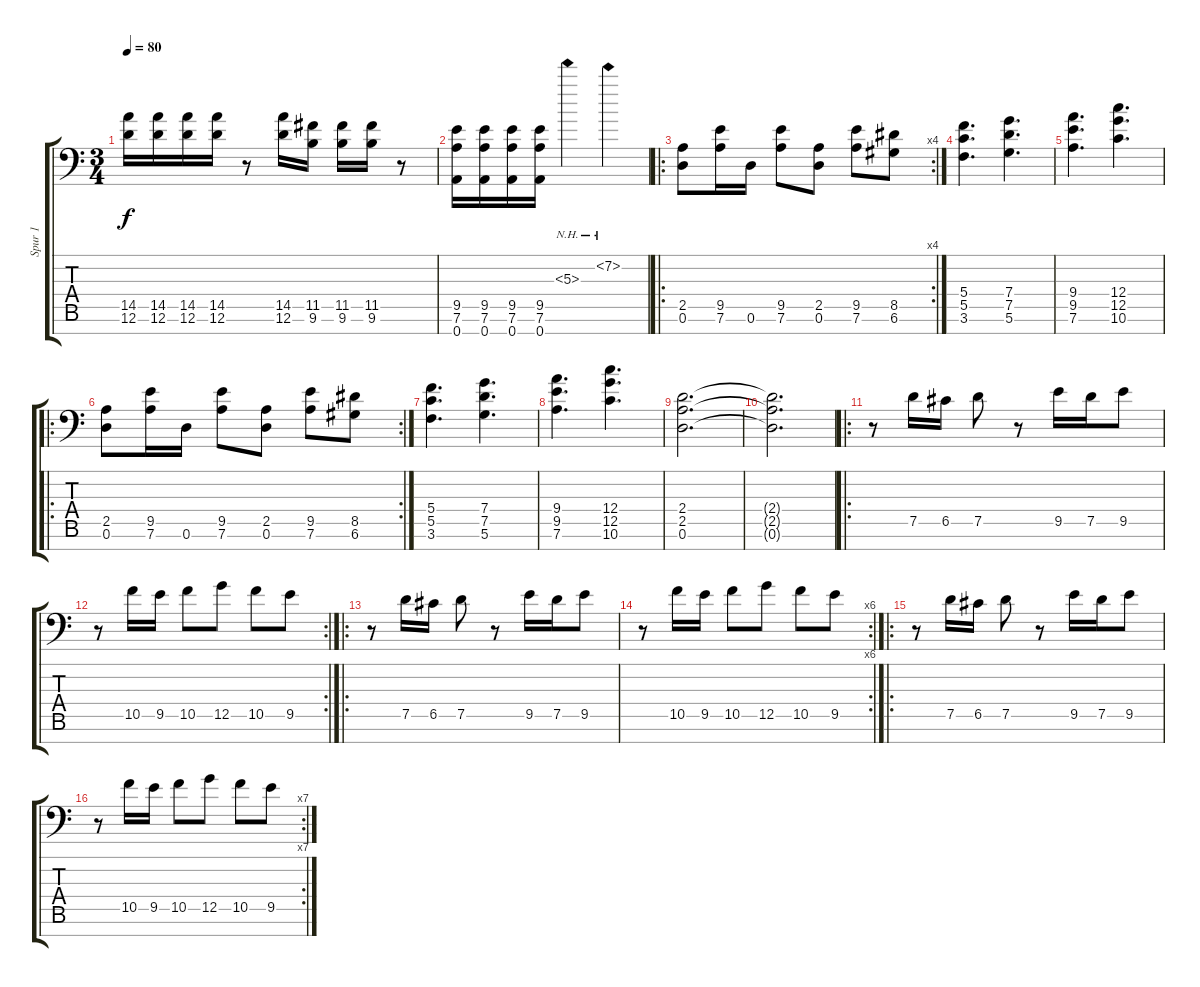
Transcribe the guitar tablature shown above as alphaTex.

\track ("Spur 1" "Spur 1") {instrument distortionguitar}
\staff {score tabs}
\tuning (D4 A3 F3 C3 G2 D2 A1) {hide}
\ts (3 4)
\tempo 80
\clef f4
\ks c
(14.5 12.6).16{dy f} (14.5 12.6).16 (14.5 12.6).16 (14.5 12.6).16 r.8 (14.5 12.6).16 (11.5 9.6).16 (11.5 9.6).16 (11.5 9.6).16 r.8 |
(9.5 7.6 0.7).16 (9.5 7.6 0.7).16 (9.5 7.6 0.7).16 (9.5 7.6 0.7).16 5.3{nh}.4 7.2{nh}.4 |
\ro
\rc 4
(2.5 0.6).8 (9.5 7.6).16 0.6.16 (9.5 7.6).8 (2.5 0.6).8 (9.5 7.6).8 (8.5 6.6).8 |
(5.4 5.5 3.6).4{d} (7.4 7.5 5.6).4{d} |
(9.4 9.5 7.6).4{d} (12.4 12.5 10.6).4{d} |
\ro
\rc 2
(2.5 0.6).8 (9.5 7.6).16 0.6.16 (9.5 7.6).8 (2.5 0.6).8 (9.5 7.6).8 (8.5 6.6).8 |
(5.4 5.5 3.6).4{d} (7.4 7.5 5.6).4{d} |
(9.4 9.5 7.6).4{d} (12.4 12.5 10.6).4{d} |
(2.4 2.5 0.6).2{d} |
(2.4{t} 2.5{t} 0.6{t}).2{d} |
\ro
r.8 7.5.16 6.5.16 7.5.8 r.8 9.5.16 7.5.16 9.5.8 |
\rc 2
r.8 10.5.16 9.5.16 10.5.8 12.5.8 10.5.8 9.5.8 |
\ro
r.8 7.5.16 6.5.16 7.5.8 r.8 9.5.16 7.5.16 9.5.8 |
\rc 6
r.8 10.5.16 9.5.16 10.5.8 12.5.8 10.5.8 9.5.8 |
\ro
r.8 7.5.16 6.5.16 7.5.8 r.8 9.5.16 7.5.16 9.5.8 |
\rc 7
r.8 10.5.16 9.5.16 10.5.8 12.5.8 10.5.8 9.5.8
